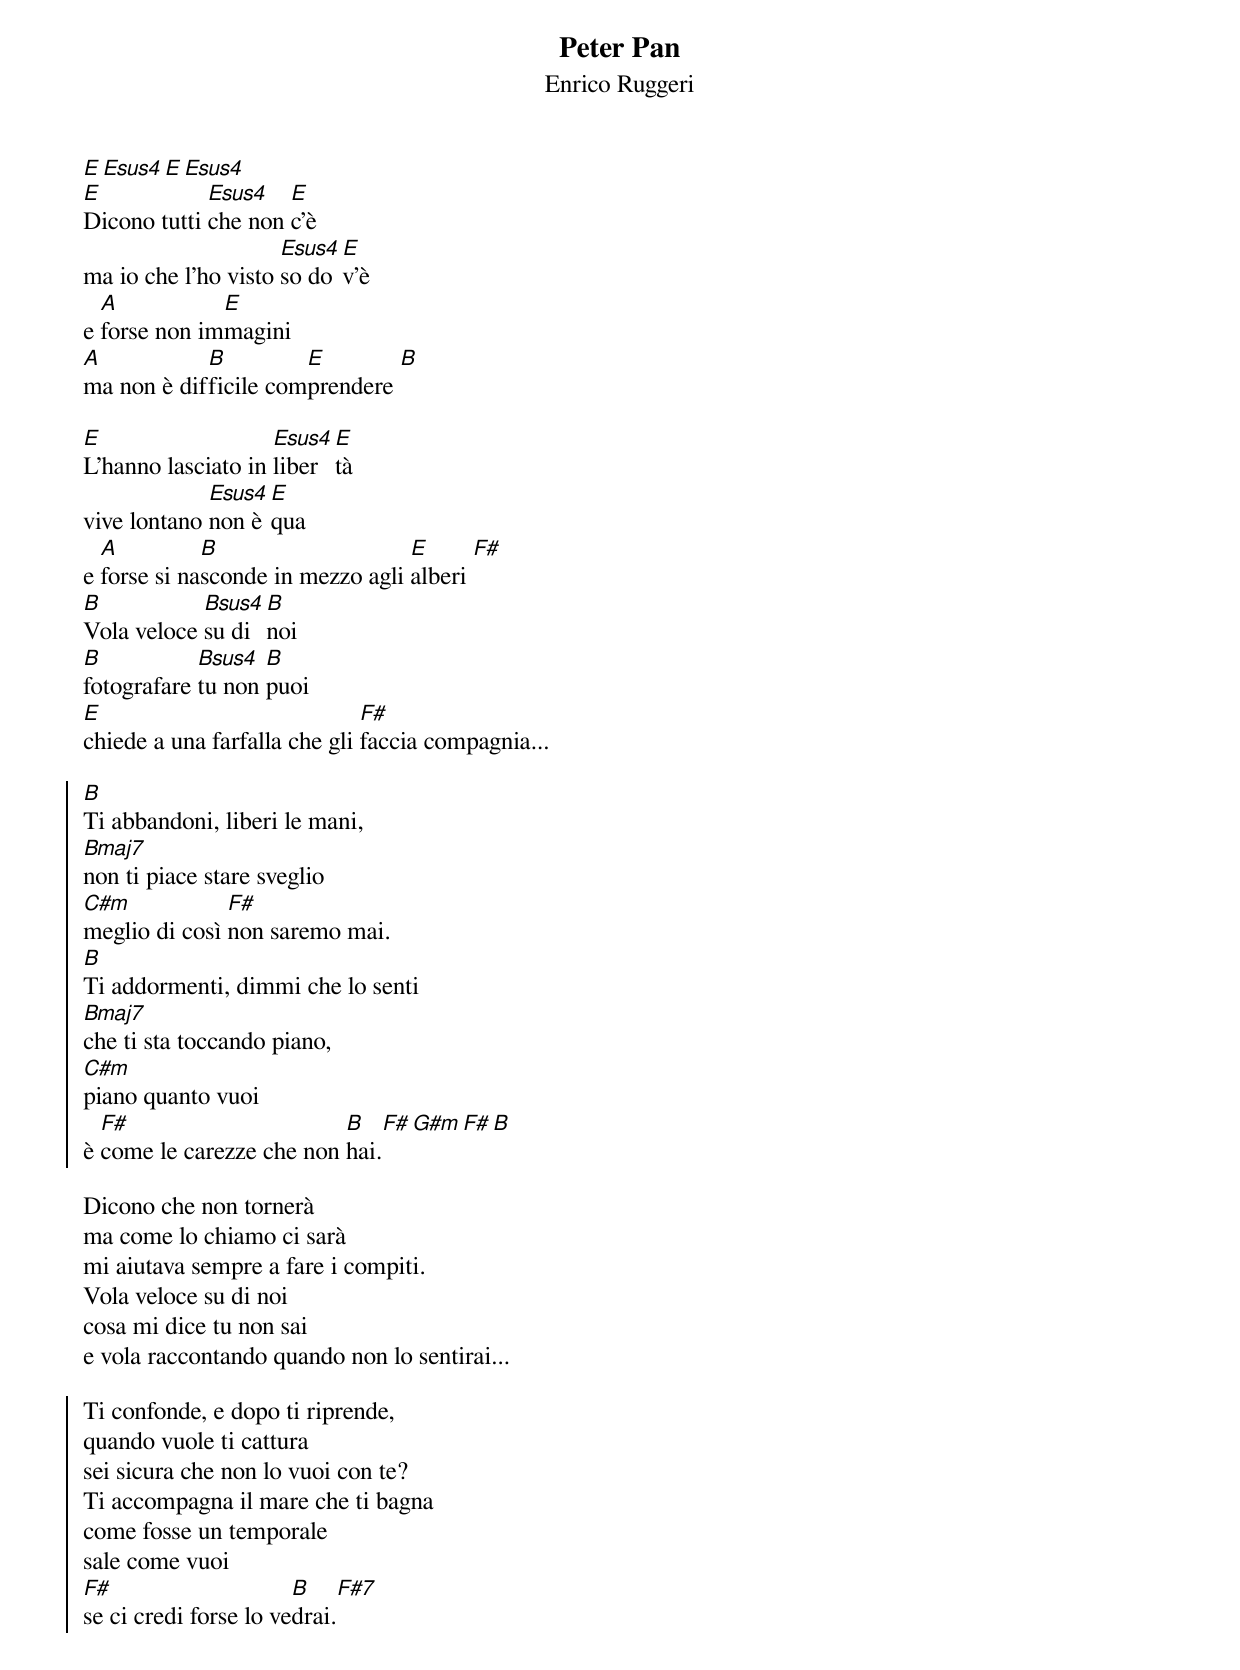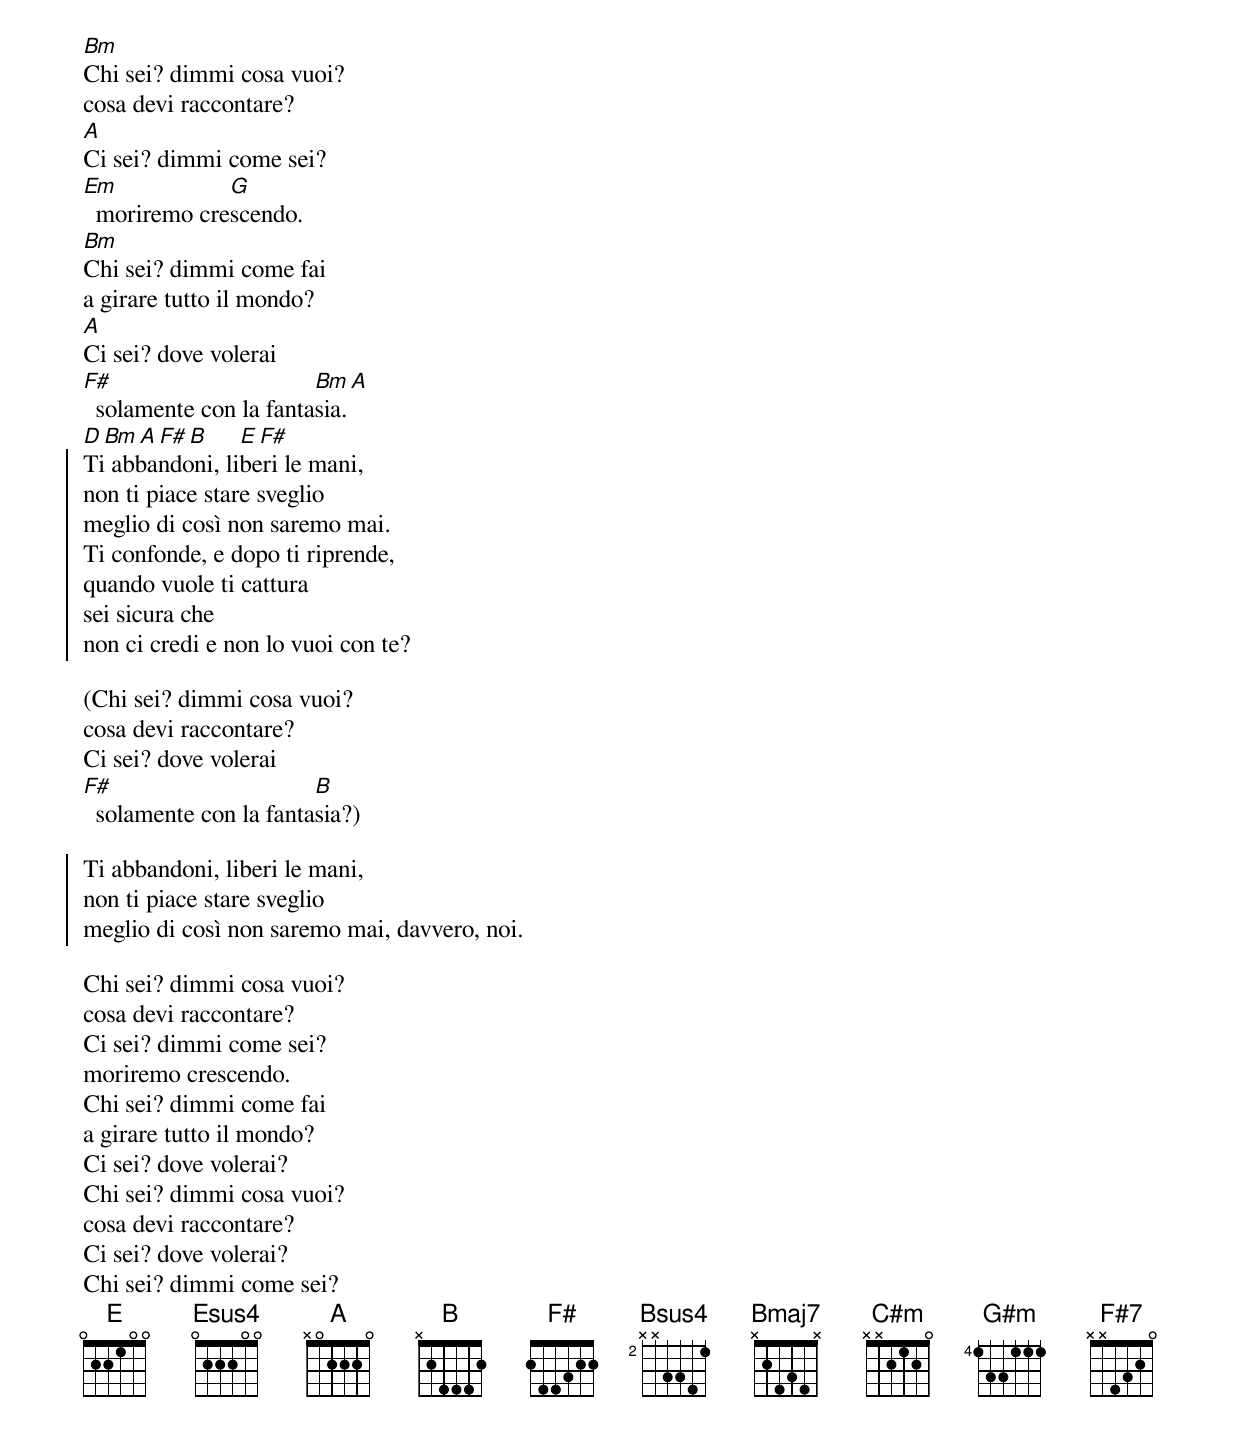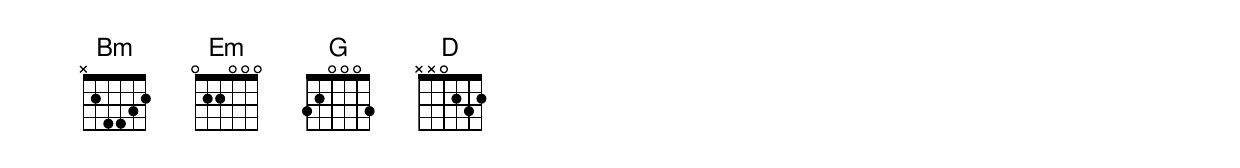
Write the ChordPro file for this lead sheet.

{title: Peter Pan}
{subtitle: Enrico Ruggeri}
[E][Esus4][E][Esus4]
[E]Dicono tutti [Esus4]che non [E]c'è
ma io che l'ho visto [Esus4]so do[E]v'è
e [A]forse non im[E]magini
[A]ma non è dif[B]ficile com[E]prendere [B]

[E]L'hanno lasciato in [Esus4]liber[E]tà
vive lontano [Esus4]non è [E]qua
e [A]forse si na[B]sconde in mezzo agli [E]alberi [F#]
[B]Vola veloce [Bsus4]su di [B]noi
[B]fotografare [Bsus4]tu non [B]puoi
[E]chiede a una farfalla che gli [F#]faccia compagnia...

{soc}
[B]Ti abbandoni, liberi le mani,
[Bmaj7]non ti piace stare sveglio
[C#m]meglio di così [F#]non saremo mai.
[B]Ti addormenti, dimmi che lo senti
[Bmaj7]che ti sta toccando piano,
[C#m]piano quanto vuoi
è [F#]come le carezze che non [B]hai.[F#][G#m][F#][B]
{eoc}

Dicono che non tornerà
ma come lo chiamo ci sarà
mi aiutava sempre a fare i compiti.
Vola veloce su di noi
cosa mi dice tu non sai
e vola raccontando quando non lo sentirai...

{soc}
Ti confonde, e dopo ti riprende,
quando vuole ti cattura
sei sicura che non lo vuoi con te?
Ti accompagna il mare che ti bagna
come fosse un temporale
sale come vuoi
[F#]se ci credi forse lo ve[B]drai.[F#7]
{eoc}

[Bm]Chi sei? dimmi cosa vuoi?
cosa devi raccontare?
[A]Ci sei? dimmi come sei?
[Em]  moriremo cre[G]scendo.
[Bm]Chi sei? dimmi come fai
a girare tutto il mondo?
[A]Ci sei? dove volerai
[F#]  solamente con la fanta[Bm]sia.[A]
[D][Bm][A][F#][B]     [E][F#]
{soc}
Ti abbandoni, liberi le mani,
non ti piace stare sveglio
meglio di così non saremo mai.
Ti confonde, e dopo ti riprende,
quando vuole ti cattura
sei sicura che
non ci credi e non lo vuoi con te?
{eoc}

(Chi sei? dimmi cosa vuoi?
cosa devi raccontare?
Ci sei? dove volerai
[F#]  solamente con la fanta[B]sia?)

{soc}
Ti abbandoni, liberi le mani,
non ti piace stare sveglio
meglio di così non saremo mai, davvero, noi.
{eoc}

Chi sei? dimmi cosa vuoi?
cosa devi raccontare?
Ci sei? dimmi come sei?
moriremo crescendo.
Chi sei? dimmi come fai
a girare tutto il mondo?
Ci sei? dove volerai?
Chi sei? dimmi cosa vuoi?
cosa devi raccontare?
Ci sei? dove volerai?
Chi sei? dimmi come sei?
